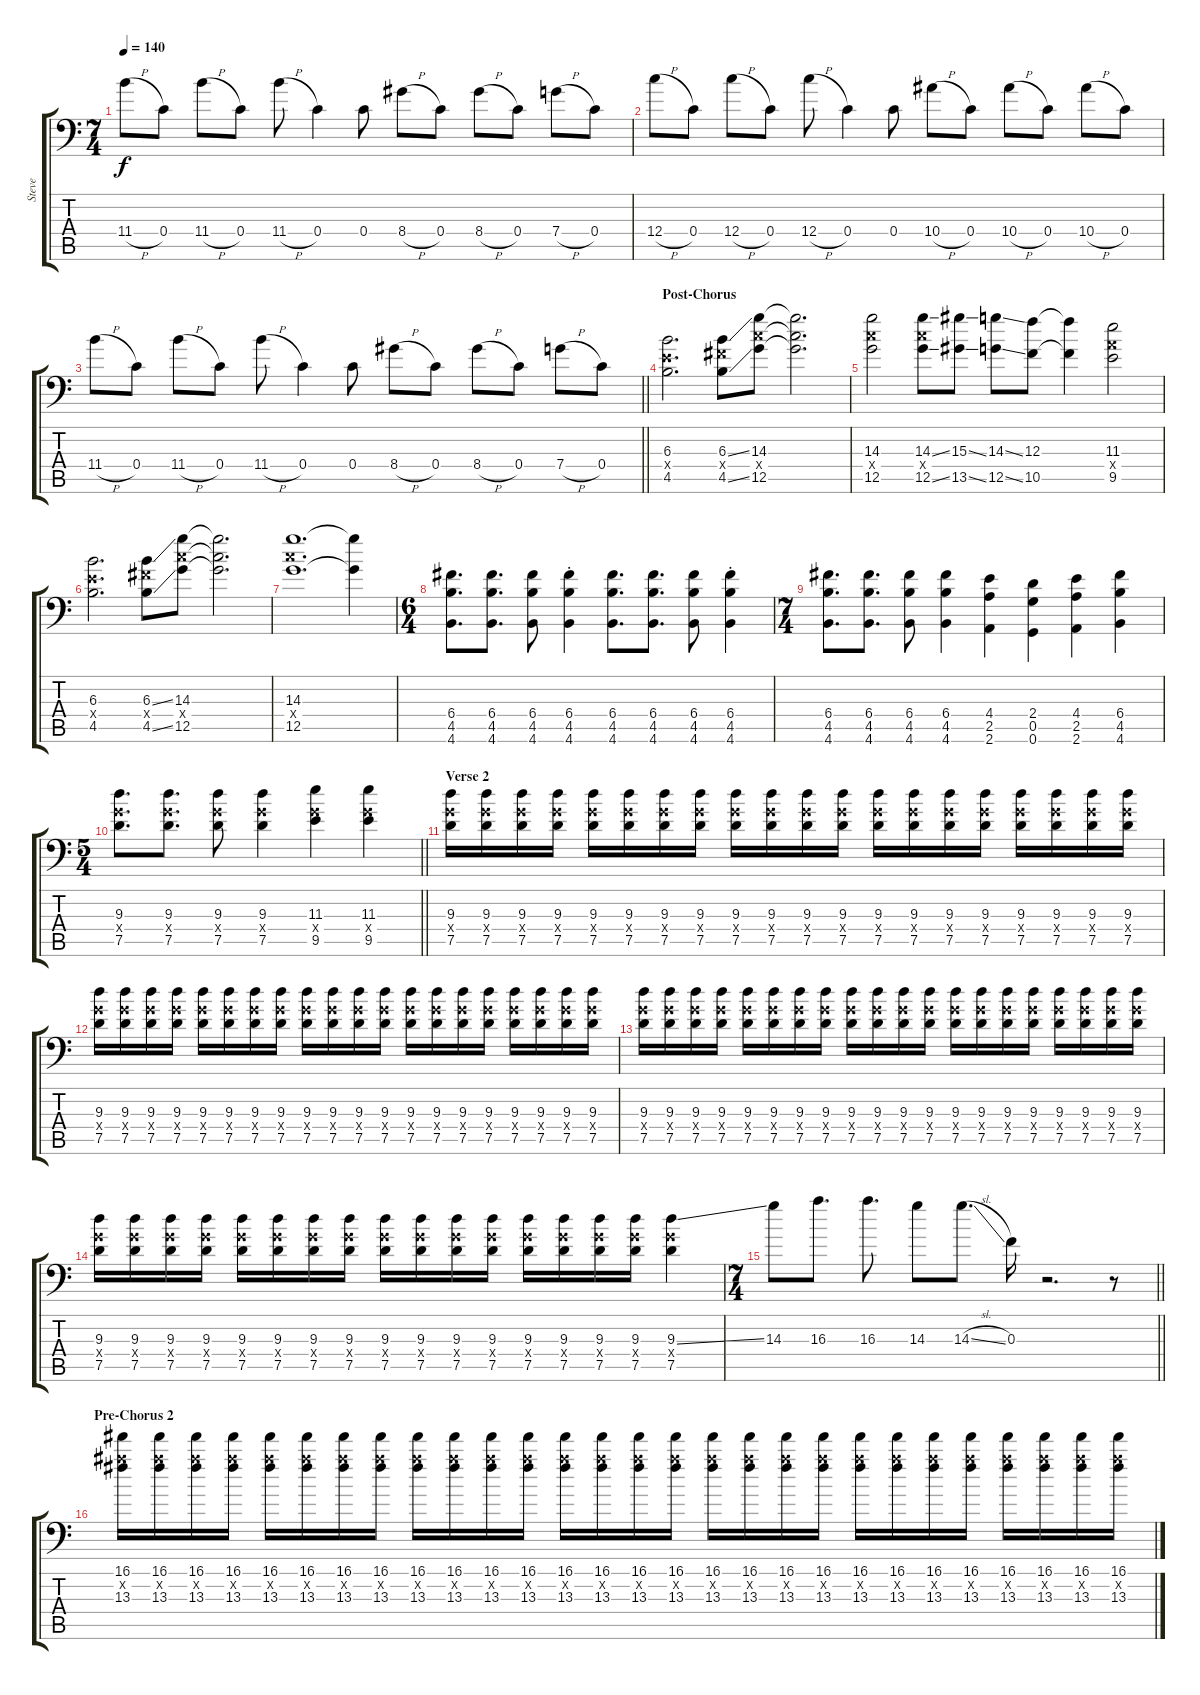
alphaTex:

\track ("Steve" "Steve") {instrument distortionguitar}
\staff {score tabs}
\tuning (D4 A3 F3 C3 G2 G1) {hide}
\ts (7 4)
\tempo 140
\clef f4
\ks c
11.4{h}.8{dy f} 0.4.8 11.4{h}.8 0.4.8 11.4{h}.8 0.4.4 0.4.8 8.4{h}.8 0.4.8 8.4{h}.8 0.4.8 7.4{h}.8 0.4.8 |
12.4{h}.8 0.4.8 12.4{h}.8 0.4.8 12.4{h}.8 0.4.4 0.4.8 10.4{h}.8 0.4.8 10.4{h}.8 0.4.8 10.4{h}.8 0.4.8 |
\barLineRight lightlight
11.4{h}.8 0.4.8 11.4{h}.8 0.4.8 11.4{h}.8 0.4.4 0.4.8 8.4{h}.8 0.4.8 8.4{h}.8 0.4.8 7.4{h}.8 0.4.8 |
\section ("" "Post-Chorus")
(6.3 4.4{x} 4.5).2{d} (6.3{ss} 6.4{x} 4.5{ss}).8 (14.3 12.4{x} 12.5).8 (14.3{t} 12.4{t} 12.5{t}).2{d} |
(14.3 12.4{x} 12.5).2 (14.3{ss} 12.4{x} 12.5{ss}).8 (15.3{ss} 13.5{ss}).8 (14.3{ss} 12.5{ss}).8 (12.3 10.5).8 (12.3{t} 10.5{t}).4 (11.3 9.4{x} 9.5).2 |
(6.3 4.4{x} 4.5).2{d} (6.3{ss} 6.4{x} 4.5{ss}).8 (14.3 12.4{x} 12.5).8 (14.3{t} 12.4{t} 12.5{t}).2{d} |
(14.3 12.4{x} 12.5).1{d} (14.3{t} 12.5{t}).4 |
\ts (6 4)
(6.4 4.5 4.6).8{d instrument distortionguitar} (6.4 4.5 4.6).8{d} (6.4 4.5 4.6).8 (6.4{st} 4.5{st} 4.6{st}).4 (6.4 4.5 4.6).8{d} (6.4 4.5 4.6).8{d} (6.4 4.5 4.6).8 (6.4{st} 4.5{st} 4.6{st}).4 |
\ts (7 4)
(6.4 4.5 4.6).8{d} (6.4 4.5 4.6).8{d} (6.4 4.5 4.6).8 (6.4 4.5 4.6).4 (4.4 2.5 2.6).4 (2.4 0.5 0.6).4 (4.4 2.5 2.6).4 (6.4 4.5 4.6).4 |
\ts (5 4)
\barLineRight lightlight
(9.3 7.4{x} 7.5).8{d} (9.3 7.4{x} 7.5).8{d} (9.3 7.4{x} 7.5).8 (9.3 7.4{x} 7.5).4 (11.3 7.4{x} 9.5).4 (11.3 7.4{x} 9.5).4 |
\section ("" "Verse 2")
(9.3 7.4{x} 7.5).16 (9.3 7.4{x} 7.5).16 (9.3 7.4{x} 7.5).16 (9.3 7.4{x} 7.5).16 (9.3 7.4{x} 7.5).16 (9.3 7.4{x} 7.5).16 (9.3 7.4{x} 7.5).16 (9.3 7.4{x} 7.5).16 (9.3 7.4{x} 7.5).16 (9.3 7.4{x} 7.5).16 (9.3 7.4{x} 7.5).16 (9.3 7.4{x} 7.5).16 (9.3 7.4{x} 7.5).16 (9.3 7.4{x} 7.5).16 (9.3 7.4{x} 7.5).16 (9.3 7.4{x} 7.5).16 (9.3 7.4{x} 7.5).16 (9.3 7.4{x} 7.5).16 (9.3 7.4{x} 7.5).16 (9.3 7.4{x} 7.5).16 |
(9.3 7.4{x} 7.5).16 (9.3 7.4{x} 7.5).16 (9.3 7.4{x} 7.5).16 (9.3 7.4{x} 7.5).16 (9.3 7.4{x} 7.5).16 (9.3 7.4{x} 7.5).16 (9.3 7.4{x} 7.5).16 (9.3 7.4{x} 7.5).16 (9.3 7.4{x} 7.5).16 (9.3 7.4{x} 7.5).16 (9.3 7.4{x} 7.5).16 (9.3 7.4{x} 7.5).16 (9.3 7.4{x} 7.5).16 (9.3 7.4{x} 7.5).16 (9.3 7.4{x} 7.5).16 (9.3 7.4{x} 7.5).16 (9.3 7.4{x} 7.5).16 (9.3 7.4{x} 7.5).16 (9.3 7.4{x} 7.5).16 (9.3 7.4{x} 7.5).16 |
(9.3 7.4{x} 7.5).16 (9.3 7.4{x} 7.5).16 (9.3 7.4{x} 7.5).16 (9.3 7.4{x} 7.5).16 (9.3 7.4{x} 7.5).16 (9.3 7.4{x} 7.5).16 (9.3 7.4{x} 7.5).16 (9.3 7.4{x} 7.5).16 (9.3 7.4{x} 7.5).16 (9.3 7.4{x} 7.5).16 (9.3 7.4{x} 7.5).16 (9.3 7.4{x} 7.5).16 (9.3 7.4{x} 7.5).16 (9.3 7.4{x} 7.5).16 (9.3 7.4{x} 7.5).16 (9.3 7.4{x} 7.5).16 (9.3 7.4{x} 7.5).16 (9.3 7.4{x} 7.5).16 (9.3 7.4{x} 7.5).16 (9.3 7.4{x} 7.5).16 |
(9.3 7.4{x} 7.5).16 (9.3 7.4{x} 7.5).16 (9.3 7.4{x} 7.5).16 (9.3 7.4{x} 7.5).16 (9.3 7.4{x} 7.5).16 (9.3 7.4{x} 7.5).16 (9.3 7.4{x} 7.5).16 (9.3 7.4{x} 7.5).16 (9.3 7.4{x} 7.5).16 (9.3 7.4{x} 7.5).16 (9.3 7.4{x} 7.5).16 (9.3 7.4{x} 7.5).16 (9.3 7.4{x} 7.5).16 (9.3 7.4{x} 7.5).16 (9.3 7.4{x} 7.5).16 (9.3 7.4{x} 7.5).16 (9.3{ss} 7.4{x} 7.5).4 |
\ts (7 4)
\barLineRight lightlight
14.3.8 16.3.8{d} 16.3.8{d} 14.3.8 14.3{sl}.8{d} 0.3.16 r.2{d} r.8 |
\section ("" "Pre-Chorus 2")
(16.1 13.2{x} 13.3).16{instrument distortionguitar} (16.1 13.2{x} 13.3).16 (16.1 13.2{x} 13.3).16 (16.1 13.2{x} 13.3).16 (16.1 13.2{x} 13.3).16 (16.1 13.2{x} 13.3).16 (16.1 13.2{x} 13.3).16 (16.1 13.2{x} 13.3).16 (16.1 13.2{x} 13.3).16 (16.1 13.2{x} 13.3).16 (16.1 13.2{x} 13.3).16 (16.1 13.2{x} 13.3).16 (16.1 13.2{x} 13.3).16 (16.1 13.2{x} 13.3).16 (16.1 13.2{x} 13.3).16 (16.1 13.2{x} 13.3).16 (16.1 13.2{x} 13.3).16 (16.1 13.2{x} 13.3).16 (16.1 13.2{x} 13.3).16 (16.1 13.2{x} 13.3).16 (16.1 13.2{x} 13.3).16 (16.1 13.2{x} 13.3).16 (16.1 13.2{x} 13.3).16 (16.1 13.2{x} 13.3).16 (16.1 13.2{x} 13.3).16 (16.1 13.2{x} 13.3).16 (16.1 13.2{x} 13.3).16 (16.1 13.2{x} 13.3).16
